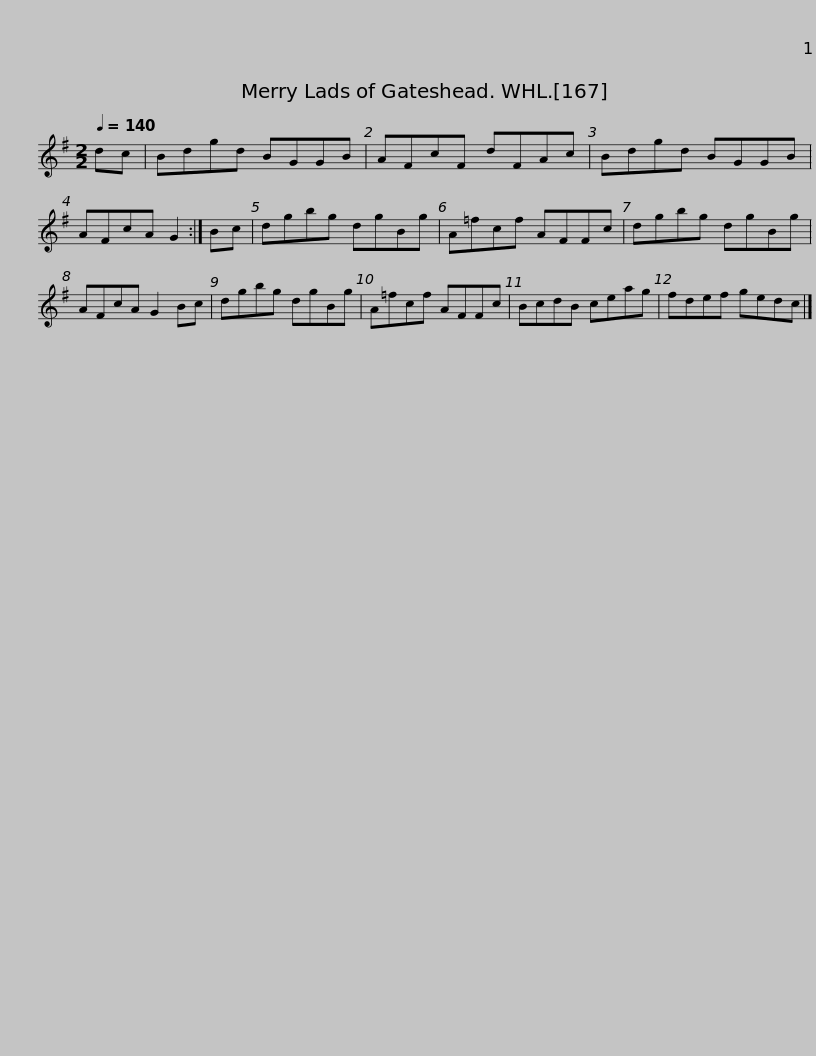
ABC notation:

X:1
L:1/8
Q:1/4=140
M:2/2
I:linebreak $
K:G
V:1 treble
V:1
 dc | Bdgd BGGB | AFcF dFAc | Bdgd BGGB | AFcA G2 :| %5
 Bc | dgbg dgBg |$ A=fcf AFFc | dgbg dgBg | AFcA G2 Bc | %10
 dgbg dgBg | A=fcf AFFc |$ BcdB ceag | fdef gedc |] %14
